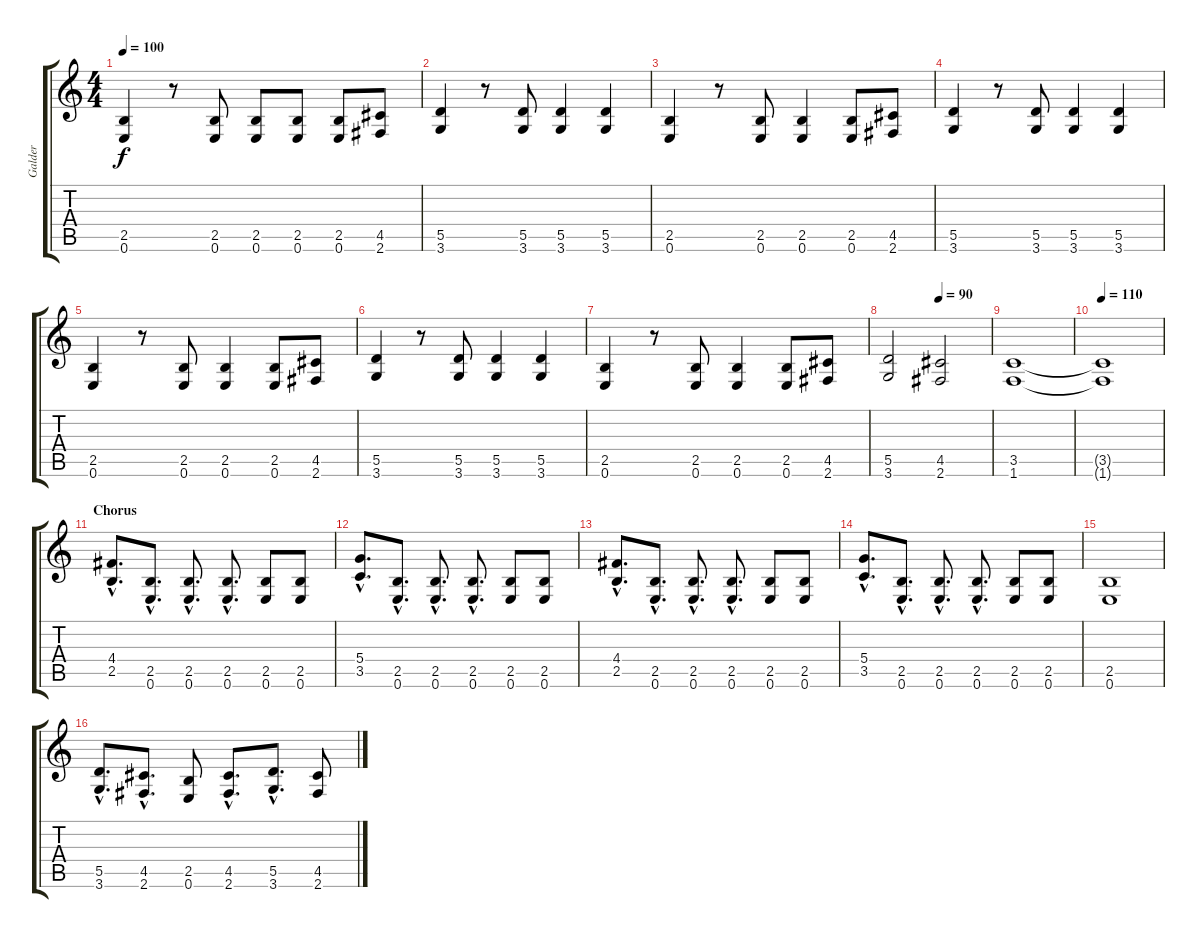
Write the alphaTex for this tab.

\track ("Galder" "Galder") {instrument distortionguitar}
\staff {score tabs}
\tuning (E4 B3 G3 D3 A2 E2) {hide}
\ts (4 4)
\tempo 100
\clef g2
\ks c
(2.5 0.6).4{dy f} r.8 (2.5 0.6).8 (2.5 0.6).8 (2.5 0.6).8 (2.5 0.6).8 (4.5 2.6).8 |
(5.5 3.6).4 r.8 (5.5 3.6).8 (5.5 3.6).4 (5.5 3.6).4 |
(2.5 0.6).4 r.8 (2.5 0.6).8 (2.5 0.6).4 (2.5 0.6).8 (4.5 2.6).8 |
(5.5 3.6).4 r.8 (5.5 3.6).8 (5.5 3.6).4 (5.5 3.6).4 |
(2.5 0.6).4 r.8 (2.5 0.6).8 (2.5 0.6).4 (2.5 0.6).8 (4.5 2.6).8 |
(5.5 3.6).4 r.8 (5.5 3.6).8 (5.5 3.6).4 (5.5 3.6).4 |
(2.5 0.6).4 r.8 (2.5 0.6).8 (2.5 0.6).4 (2.5 0.6).8 (4.5 2.6).8 |
\tempo (90 0.5)
(5.5 3.6).2 (4.5 2.6).2 |
(3.5 1.6).1{volume 7} |
\tempo 110
(3.5{t} 1.6{t}).1 |
\section ("" "Chorus")
(4.4{hac} 2.5{hac}).8{d volume 13} (2.5{hac} 0.6{hac}).8{d} (2.5{hac} 0.6{hac}).8{d} (2.5{hac} 0.6{hac}).8{d} (2.5 0.6).8 (2.5 0.6).8 |
(5.4{hac} 3.5{hac}).8{d} (2.5{hac} 0.6{hac}).8{d} (2.5{hac} 0.6{hac}).8{d} (2.5{hac} 0.6{hac}).8{d} (2.5 0.6).8 (2.5 0.6).8 |
(4.4{hac} 2.5{hac}).8{d} (2.5{hac} 0.6{hac}).8{d} (2.5{hac} 0.6{hac}).8{d} (2.5{hac} 0.6{hac}).8{d} (2.5 0.6).8 (2.5 0.6).8 |
(5.4{hac} 3.5{hac}).8{d} (2.5{hac} 0.6{hac}).8{d} (2.5{hac} 0.6{hac}).8{d} (2.5{hac} 0.6{hac}).8{d} (2.5 0.6).8 (2.5 0.6).8 |
(2.5 0.6).1 |
(5.5{hac} 3.6{hac}).8{d} (4.5{hac} 2.6{hac}).8{d} (2.5 0.6).8 (4.5{hac} 2.6{hac}).8{d} (5.5{hac} 3.6{hac}).8{d} (4.5 2.6).8
